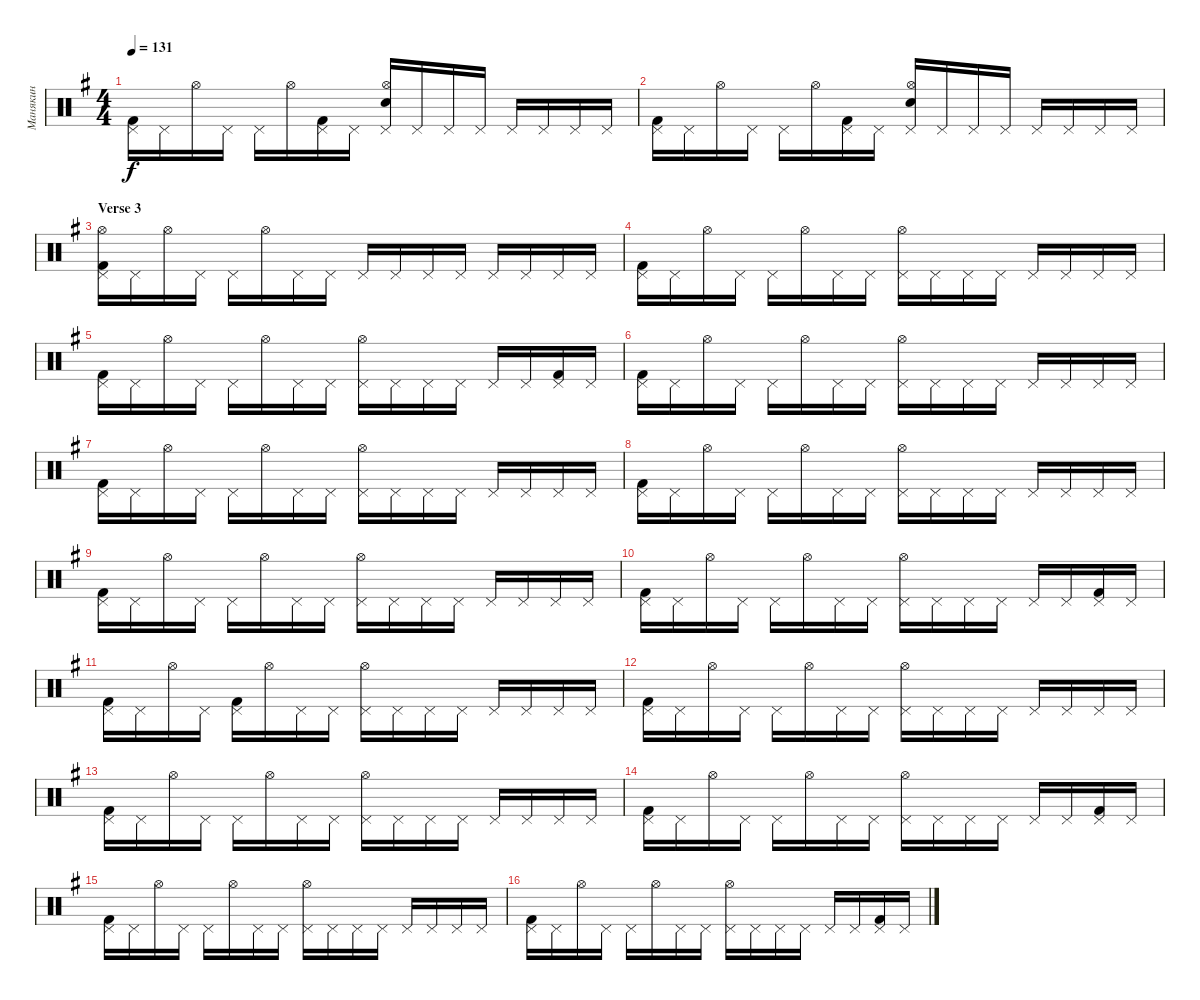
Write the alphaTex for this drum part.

\track ("Манякин" "Манякин") {instrument percussion}
\staff {score}
\articulation defaults
\ts (4 4)
\tempo 131
\clef neutral
\ks g
("Pedal Hi-Hat (hit)" "Kick (hit) 2").16{dy f} "Pedal Hi-Hat (hit)".16 "Hi-Hat (open)".16 "Pedal Hi-Hat (hit)".16 "Pedal Hi-Hat (hit)".16 "Hi-Hat (open)".16 ("Pedal Hi-Hat (hit)" "Kick (hit) 2").16 "Pedal Hi-Hat (hit)".16 ("Pedal Hi-Hat (hit)" "Hi-Hat (open)" "Snare (hit) 2").16 "Pedal Hi-Hat (hit)".16 "Pedal Hi-Hat (hit)".16 "Pedal Hi-Hat (hit)".16 "Pedal Hi-Hat (hit)".16 "Pedal Hi-Hat (hit)".16 "Pedal Hi-Hat (hit)".16 "Pedal Hi-Hat (hit)".16 |
("Pedal Hi-Hat (hit)" "Kick (hit) 2").16 "Pedal Hi-Hat (hit)".16 "Hi-Hat (open)".16 "Pedal Hi-Hat (hit)".16 "Pedal Hi-Hat (hit)".16 "Hi-Hat (open)".16 ("Pedal Hi-Hat (hit)" "Kick (hit) 2").16 "Pedal Hi-Hat (hit)".16 ("Pedal Hi-Hat (hit)" "Hi-Hat (open)" "Snare (hit) 2").16 "Pedal Hi-Hat (hit)".16 "Pedal Hi-Hat (hit)".16 "Pedal Hi-Hat (hit)".16 "Pedal Hi-Hat (hit)".16 "Pedal Hi-Hat (hit)".16 "Pedal Hi-Hat (hit)".16 "Pedal Hi-Hat (hit)".16 |
\section ("" "Verse 3")
("Pedal Hi-Hat (hit)" "Hi-Hat (open)" "Kick (hit) 2").16 "Pedal Hi-Hat (hit)".16 "Hi-Hat (open)".16 "Pedal Hi-Hat (hit)".16 "Pedal Hi-Hat (hit)".16 "Hi-Hat (open)".16 "Pedal Hi-Hat (hit)".16 "Pedal Hi-Hat (hit)".16 "Pedal Hi-Hat (hit)".16 "Pedal Hi-Hat (hit)".16 "Pedal Hi-Hat (hit)".16 "Pedal Hi-Hat (hit)".16 "Pedal Hi-Hat (hit)".16 "Pedal Hi-Hat (hit)".16 "Pedal Hi-Hat (hit)".16 "Pedal Hi-Hat (hit)".16 |
("Pedal Hi-Hat (hit)" "Kick (hit) 2").16 "Pedal Hi-Hat (hit)".16 "Hi-Hat (open)".16 "Pedal Hi-Hat (hit)".16 "Pedal Hi-Hat (hit)".16 "Hi-Hat (open)".16 "Pedal Hi-Hat (hit)".16 "Pedal Hi-Hat (hit)".16 ("Pedal Hi-Hat (hit)" "Hi-Hat (open)").16 "Pedal Hi-Hat (hit)".16 "Pedal Hi-Hat (hit)".16 "Pedal Hi-Hat (hit)".16 "Pedal Hi-Hat (hit)".16 "Pedal Hi-Hat (hit)".16 "Pedal Hi-Hat (hit)".16 "Pedal Hi-Hat (hit)".16 |
("Pedal Hi-Hat (hit)" "Kick (hit) 2").16 "Pedal Hi-Hat (hit)".16 "Hi-Hat (open)".16 "Pedal Hi-Hat (hit)".16 "Pedal Hi-Hat (hit)".16 "Hi-Hat (open)".16 "Pedal Hi-Hat (hit)".16 "Pedal Hi-Hat (hit)".16 ("Pedal Hi-Hat (hit)" "Hi-Hat (open)").16 "Pedal Hi-Hat (hit)".16 "Pedal Hi-Hat (hit)".16 "Pedal Hi-Hat (hit)".16 "Pedal Hi-Hat (hit)".16 "Pedal Hi-Hat (hit)".16 ("Pedal Hi-Hat (hit)" "Kick (hit) 2").16 "Pedal Hi-Hat (hit)".16 |
("Pedal Hi-Hat (hit)" "Kick (hit) 2").16 "Pedal Hi-Hat (hit)".16 "Hi-Hat (open)".16 "Pedal Hi-Hat (hit)".16 "Pedal Hi-Hat (hit)".16 "Hi-Hat (open)".16 "Pedal Hi-Hat (hit)".16 "Pedal Hi-Hat (hit)".16 ("Pedal Hi-Hat (hit)" "Hi-Hat (open)").16 "Pedal Hi-Hat (hit)".16 "Pedal Hi-Hat (hit)".16 "Pedal Hi-Hat (hit)".16 "Pedal Hi-Hat (hit)".16 "Pedal Hi-Hat (hit)".16 "Pedal Hi-Hat (hit)".16 "Pedal Hi-Hat (hit)".16 |
("Pedal Hi-Hat (hit)" "Kick (hit) 2").16 "Pedal Hi-Hat (hit)".16 "Hi-Hat (open)".16 "Pedal Hi-Hat (hit)".16 "Pedal Hi-Hat (hit)".16 "Hi-Hat (open)".16 "Pedal Hi-Hat (hit)".16 "Pedal Hi-Hat (hit)".16 ("Pedal Hi-Hat (hit)" "Hi-Hat (open)").16 "Pedal Hi-Hat (hit)".16 "Pedal Hi-Hat (hit)".16 "Pedal Hi-Hat (hit)".16 "Pedal Hi-Hat (hit)".16 "Pedal Hi-Hat (hit)".16 "Pedal Hi-Hat (hit)".16 "Pedal Hi-Hat (hit)".16 |
("Pedal Hi-Hat (hit)" "Kick (hit) 2").16 "Pedal Hi-Hat (hit)".16 "Hi-Hat (open)".16 "Pedal Hi-Hat (hit)".16 "Pedal Hi-Hat (hit)".16 "Hi-Hat (open)".16 "Pedal Hi-Hat (hit)".16 "Pedal Hi-Hat (hit)".16 ("Pedal Hi-Hat (hit)" "Hi-Hat (open)").16 "Pedal Hi-Hat (hit)".16 "Pedal Hi-Hat (hit)".16 "Pedal Hi-Hat (hit)".16 "Pedal Hi-Hat (hit)".16 "Pedal Hi-Hat (hit)".16 "Pedal Hi-Hat (hit)".16 "Pedal Hi-Hat (hit)".16 |
("Pedal Hi-Hat (hit)" "Kick (hit) 2").16 "Pedal Hi-Hat (hit)".16 "Hi-Hat (open)".16 "Pedal Hi-Hat (hit)".16 "Pedal Hi-Hat (hit)".16 "Hi-Hat (open)".16 "Pedal Hi-Hat (hit)".16 "Pedal Hi-Hat (hit)".16 ("Pedal Hi-Hat (hit)" "Hi-Hat (open)").16 "Pedal Hi-Hat (hit)".16 "Pedal Hi-Hat (hit)".16 "Pedal Hi-Hat (hit)".16 "Pedal Hi-Hat (hit)".16 "Pedal Hi-Hat (hit)".16 "Pedal Hi-Hat (hit)".16 "Pedal Hi-Hat (hit)".16 |
("Pedal Hi-Hat (hit)" "Kick (hit) 2").16 "Pedal Hi-Hat (hit)".16 "Hi-Hat (open)".16 "Pedal Hi-Hat (hit)".16 "Pedal Hi-Hat (hit)".16 "Hi-Hat (open)".16 "Pedal Hi-Hat (hit)".16 "Pedal Hi-Hat (hit)".16 ("Pedal Hi-Hat (hit)" "Hi-Hat (open)").16 "Pedal Hi-Hat (hit)".16 "Pedal Hi-Hat (hit)".16 "Pedal Hi-Hat (hit)".16 "Pedal Hi-Hat (hit)".16 "Pedal Hi-Hat (hit)".16 ("Pedal Hi-Hat (hit)" "Kick (hit) 2").16 "Pedal Hi-Hat (hit)".16 |
("Pedal Hi-Hat (hit)" "Kick (hit) 2").16 "Pedal Hi-Hat (hit)".16 "Hi-Hat (open)".16 "Pedal Hi-Hat (hit)".16 ("Pedal Hi-Hat (hit)" "Kick (hit) 2").16 "Hi-Hat (open)".16 "Pedal Hi-Hat (hit)".16 "Pedal Hi-Hat (hit)".16 ("Pedal Hi-Hat (hit)" "Hi-Hat (open)").16 "Pedal Hi-Hat (hit)".16 "Pedal Hi-Hat (hit)".16 "Pedal Hi-Hat (hit)".16 "Pedal Hi-Hat (hit)".16 "Pedal Hi-Hat (hit)".16 "Pedal Hi-Hat (hit)".16 "Pedal Hi-Hat (hit)".16 |
("Pedal Hi-Hat (hit)" "Kick (hit) 2").16 "Pedal Hi-Hat (hit)".16 "Hi-Hat (open)".16 "Pedal Hi-Hat (hit)".16 "Pedal Hi-Hat (hit)".16 "Hi-Hat (open)".16 "Pedal Hi-Hat (hit)".16 "Pedal Hi-Hat (hit)".16 ("Pedal Hi-Hat (hit)" "Hi-Hat (open)").16 "Pedal Hi-Hat (hit)".16 "Pedal Hi-Hat (hit)".16 "Pedal Hi-Hat (hit)".16 "Pedal Hi-Hat (hit)".16 "Pedal Hi-Hat (hit)".16 "Pedal Hi-Hat (hit)".16 "Pedal Hi-Hat (hit)".16 |
("Pedal Hi-Hat (hit)" "Kick (hit) 2").16 "Pedal Hi-Hat (hit)".16 "Hi-Hat (open)".16 "Pedal Hi-Hat (hit)".16 "Pedal Hi-Hat (hit)".16 "Hi-Hat (open)".16 "Pedal Hi-Hat (hit)".16 "Pedal Hi-Hat (hit)".16 ("Pedal Hi-Hat (hit)" "Hi-Hat (open)").16 "Pedal Hi-Hat (hit)".16 "Pedal Hi-Hat (hit)".16 "Pedal Hi-Hat (hit)".16 "Pedal Hi-Hat (hit)".16 "Pedal Hi-Hat (hit)".16 "Pedal Hi-Hat (hit)".16 "Pedal Hi-Hat (hit)".16 |
("Pedal Hi-Hat (hit)" "Kick (hit) 2").16 "Pedal Hi-Hat (hit)".16 "Hi-Hat (open)".16 "Pedal Hi-Hat (hit)".16 "Pedal Hi-Hat (hit)".16 "Hi-Hat (open)".16 "Pedal Hi-Hat (hit)".16 "Pedal Hi-Hat (hit)".16 ("Pedal Hi-Hat (hit)" "Hi-Hat (open)").16 "Pedal Hi-Hat (hit)".16 "Pedal Hi-Hat (hit)".16 "Pedal Hi-Hat (hit)".16 "Pedal Hi-Hat (hit)".16 "Pedal Hi-Hat (hit)".16 ("Pedal Hi-Hat (hit)" "Kick (hit) 2").16 "Pedal Hi-Hat (hit)".16 |
("Pedal Hi-Hat (hit)" "Kick (hit) 2").16 "Pedal Hi-Hat (hit)".16 "Hi-Hat (open)".16 "Pedal Hi-Hat (hit)".16 "Pedal Hi-Hat (hit)".16 "Hi-Hat (open)".16 "Pedal Hi-Hat (hit)".16 "Pedal Hi-Hat (hit)".16 ("Pedal Hi-Hat (hit)" "Hi-Hat (open)").16 "Pedal Hi-Hat (hit)".16 "Pedal Hi-Hat (hit)".16 "Pedal Hi-Hat (hit)".16 "Pedal Hi-Hat (hit)".16 "Pedal Hi-Hat (hit)".16 "Pedal Hi-Hat (hit)".16 "Pedal Hi-Hat (hit)".16 |
("Pedal Hi-Hat (hit)" "Kick (hit) 2").16 "Pedal Hi-Hat (hit)".16 "Hi-Hat (open)".16 "Pedal Hi-Hat (hit)".16 "Pedal Hi-Hat (hit)".16 "Hi-Hat (open)".16 "Pedal Hi-Hat (hit)".16 "Pedal Hi-Hat (hit)".16 ("Pedal Hi-Hat (hit)" "Hi-Hat (open)").16 "Pedal Hi-Hat (hit)".16 "Pedal Hi-Hat (hit)".16 "Pedal Hi-Hat (hit)".16 "Pedal Hi-Hat (hit)".16 "Pedal Hi-Hat (hit)".16 ("Pedal Hi-Hat (hit)" "Kick (hit) 2").16 "Pedal Hi-Hat (hit)".16
